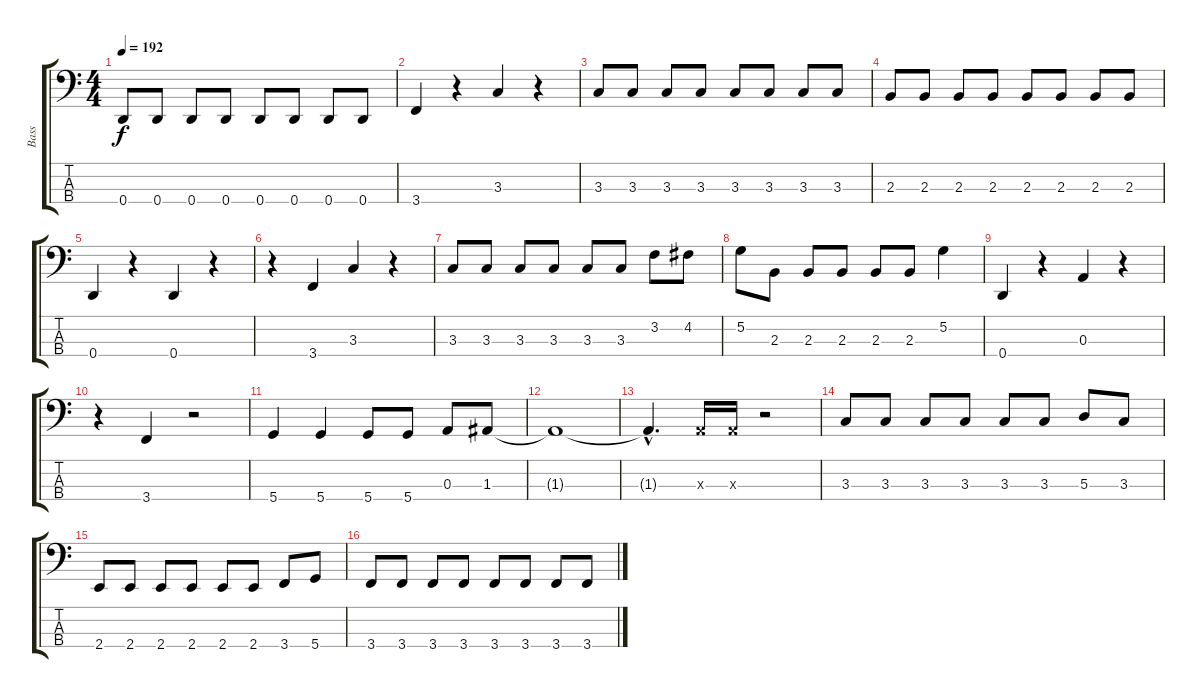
\track ("Bass" "Bass") {instrument electricbassfinger}
\staff {score tabs}
\tuning (G2 D2 A1 D1) {hide}
\ts (4 4)
\tempo 192
\clef f4
\ks c
0.4.8{dy f} 0.4.8 0.4.8 0.4.8 0.4.8 0.4.8 0.4.8 0.4.8 |
3.4.4 r.4 3.3.4 r.4 |
3.3.8 3.3.8 3.3.8 3.3.8 3.3.8 3.3.8 3.3.8 3.3.8 |
2.3.8 2.3.8 2.3.8 2.3.8 2.3.8 2.3.8 2.3.8 2.3.8 |
0.4.4 r.4 0.4.4 r.4 |
r.4 3.4.4 3.3.4 r.4 |
3.3.8 3.3.8 3.3.8 3.3.8 3.3.8 3.3.8 3.2.8 4.2.8 |
5.2.8 2.3.8 2.3.8 2.3.8 2.3.8 2.3.8 5.2.4 |
0.4.4 r.4 0.3.4 r.4 |
r.4 3.4.4 r.2 |
5.4.4 5.4.4 5.4.8 5.4.8 0.3.8 1.3.8 |
1.3{t}.1 |
1.3{hac t}.4{d} 0.3{x}.16 0.3{x}.16 r.2 |
3.3.8 3.3.8 3.3.8 3.3.8 3.3.8 3.3.8 5.3.8 3.3.8 |
2.4.8 2.4.8 2.4.8 2.4.8 2.4.8 2.4.8 3.4.8 5.4.8 |
3.4.8 3.4.8 3.4.8 3.4.8 3.4.8 3.4.8 3.4.8 3.4.8
